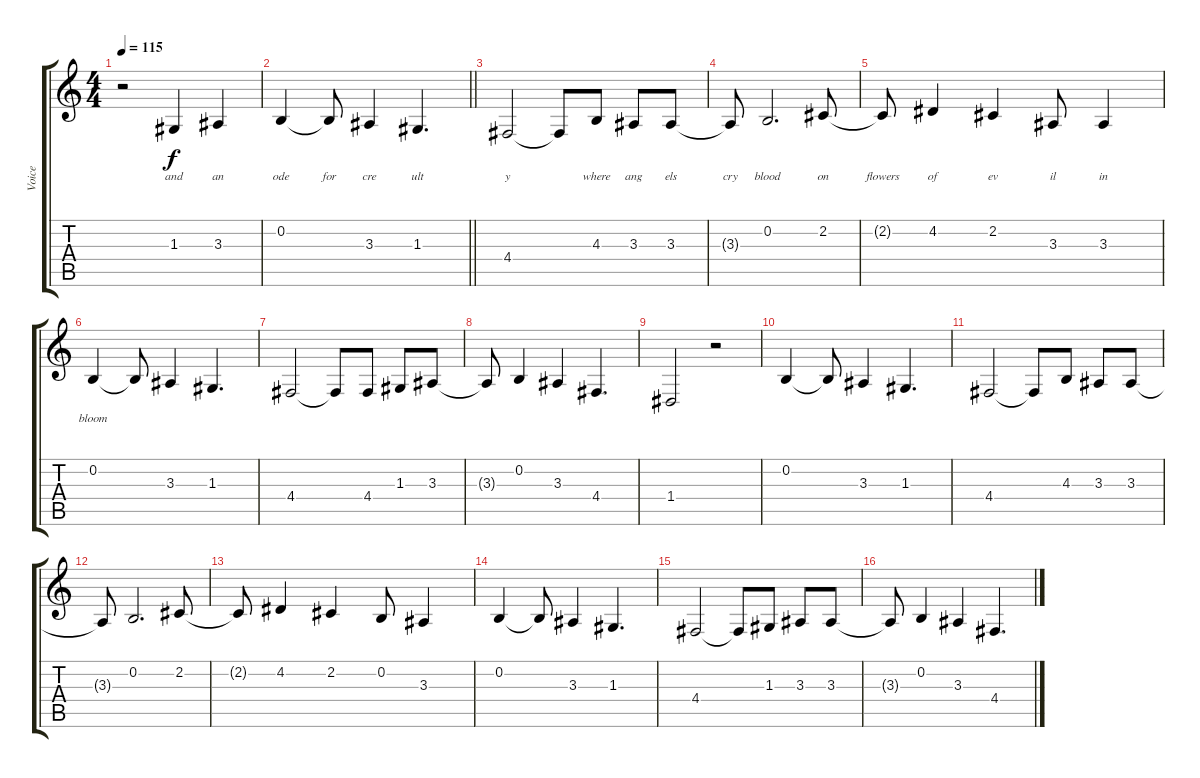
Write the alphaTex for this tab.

\track ("Voice" "Voice") {instrument lead1square}
\staff {score tabs}
\tuning (E4 B3 G3 D3 A2 E2) {hide}
\ts (4 4)
\tempo 115
\clef g2
\ks c
r.2{dy f} 1.3.4{lyrics (0 "and") lyrics (1 "") lyrics (2 "") lyrics (3 "") lyrics (4 "")} 3.3.4{lyrics (0 "an") lyrics (1 "") lyrics (2 "") lyrics (3 "") lyrics (4 "")} |
\barLineRight lightlight
0.2.4{lyrics (0 "ode") lyrics (1 "") lyrics (2 "") lyrics (3 "") lyrics (4 "")} 0.2{t}.8{lyrics (0 "for") lyrics (1 "") lyrics (2 "") lyrics (3 "") lyrics (4 "")} 3.3.4{lyrics (0 "cre") lyrics (1 "") lyrics (2 "") lyrics (3 "") lyrics (4 "")} 1.3.4{d lyrics (0 "ult") lyrics (1 "") lyrics (2 "") lyrics (3 "") lyrics (4 "")} |
4.4.2{lyrics (0 "y") lyrics (1 "") lyrics (2 "") lyrics (3 "") lyrics (4 "")} 4.4{t}.8{lyrics (0 "") lyrics (1 "") lyrics (2 "") lyrics (3 "") lyrics (4 "")} 4.3.8{lyrics (0 "where") lyrics (1 "") lyrics (2 "") lyrics (3 "") lyrics (4 "")} 3.3.8{lyrics (0 "ang") lyrics (1 "") lyrics (2 "") lyrics (3 "") lyrics (4 "")} 3.3.8{lyrics (0 "els") lyrics (1 "") lyrics (2 "") lyrics (3 "") lyrics (4 "")} |
3.3{t}.8{lyrics (0 "cry") lyrics (1 "") lyrics (2 "") lyrics (3 "") lyrics (4 "")} 0.2.2{d lyrics (0 "blood") lyrics (1 "") lyrics (2 "") lyrics (3 "") lyrics (4 "")} 2.2.8{lyrics (0 "on") lyrics (1 "") lyrics (2 "") lyrics (3 "") lyrics (4 "")} |
2.2{t}.8{lyrics (0 "flowers") lyrics (1 "") lyrics (2 "") lyrics (3 "") lyrics (4 "")} 4.2.4{lyrics (0 "of") lyrics (1 "") lyrics (2 "") lyrics (3 "") lyrics (4 "")} 2.2.4{lyrics (0 "ev") lyrics (1 "") lyrics (2 "") lyrics (3 "") lyrics (4 "")} 3.3.8{lyrics (0 "il") lyrics (1 "") lyrics (2 "") lyrics (3 "") lyrics (4 "")} 3.3.4{lyrics (0 "in") lyrics (1 "") lyrics (2 "") lyrics (3 "") lyrics (4 "")} |
0.2.4{lyrics (0 "bloom") lyrics (1 "") lyrics (2 "") lyrics (3 "") lyrics (4 "")} 0.2{t}.8{lyrics (0 "") lyrics (1 "") lyrics (2 "") lyrics (3 "") lyrics (4 "")} 3.3.4 1.3.4{d} |
4.4.2 4.4{t}.8 4.4.8 1.3.8 3.3.8 |
3.3{t}.8 0.2.4 3.3.4 4.4.4{d} |
1.4.2 r.2 |
0.2.4 0.2{t}.8 3.3.4 1.3.4{d} |
4.4.2 4.4{t}.8 4.3.8 3.3.8 3.3.8 |
3.3{t}.8 0.2.2{d} 2.2.8 |
2.2{t}.8 4.2.4 2.2.4 0.2.8 3.3.4 |
0.2.4 0.2{t}.8 3.3.4 1.3.4{d} |
4.4.2 4.4{t}.8 1.3.8 3.3.8 3.3.8 |
3.3{t}.8 0.2.4 3.3.4 4.4.4{d}
